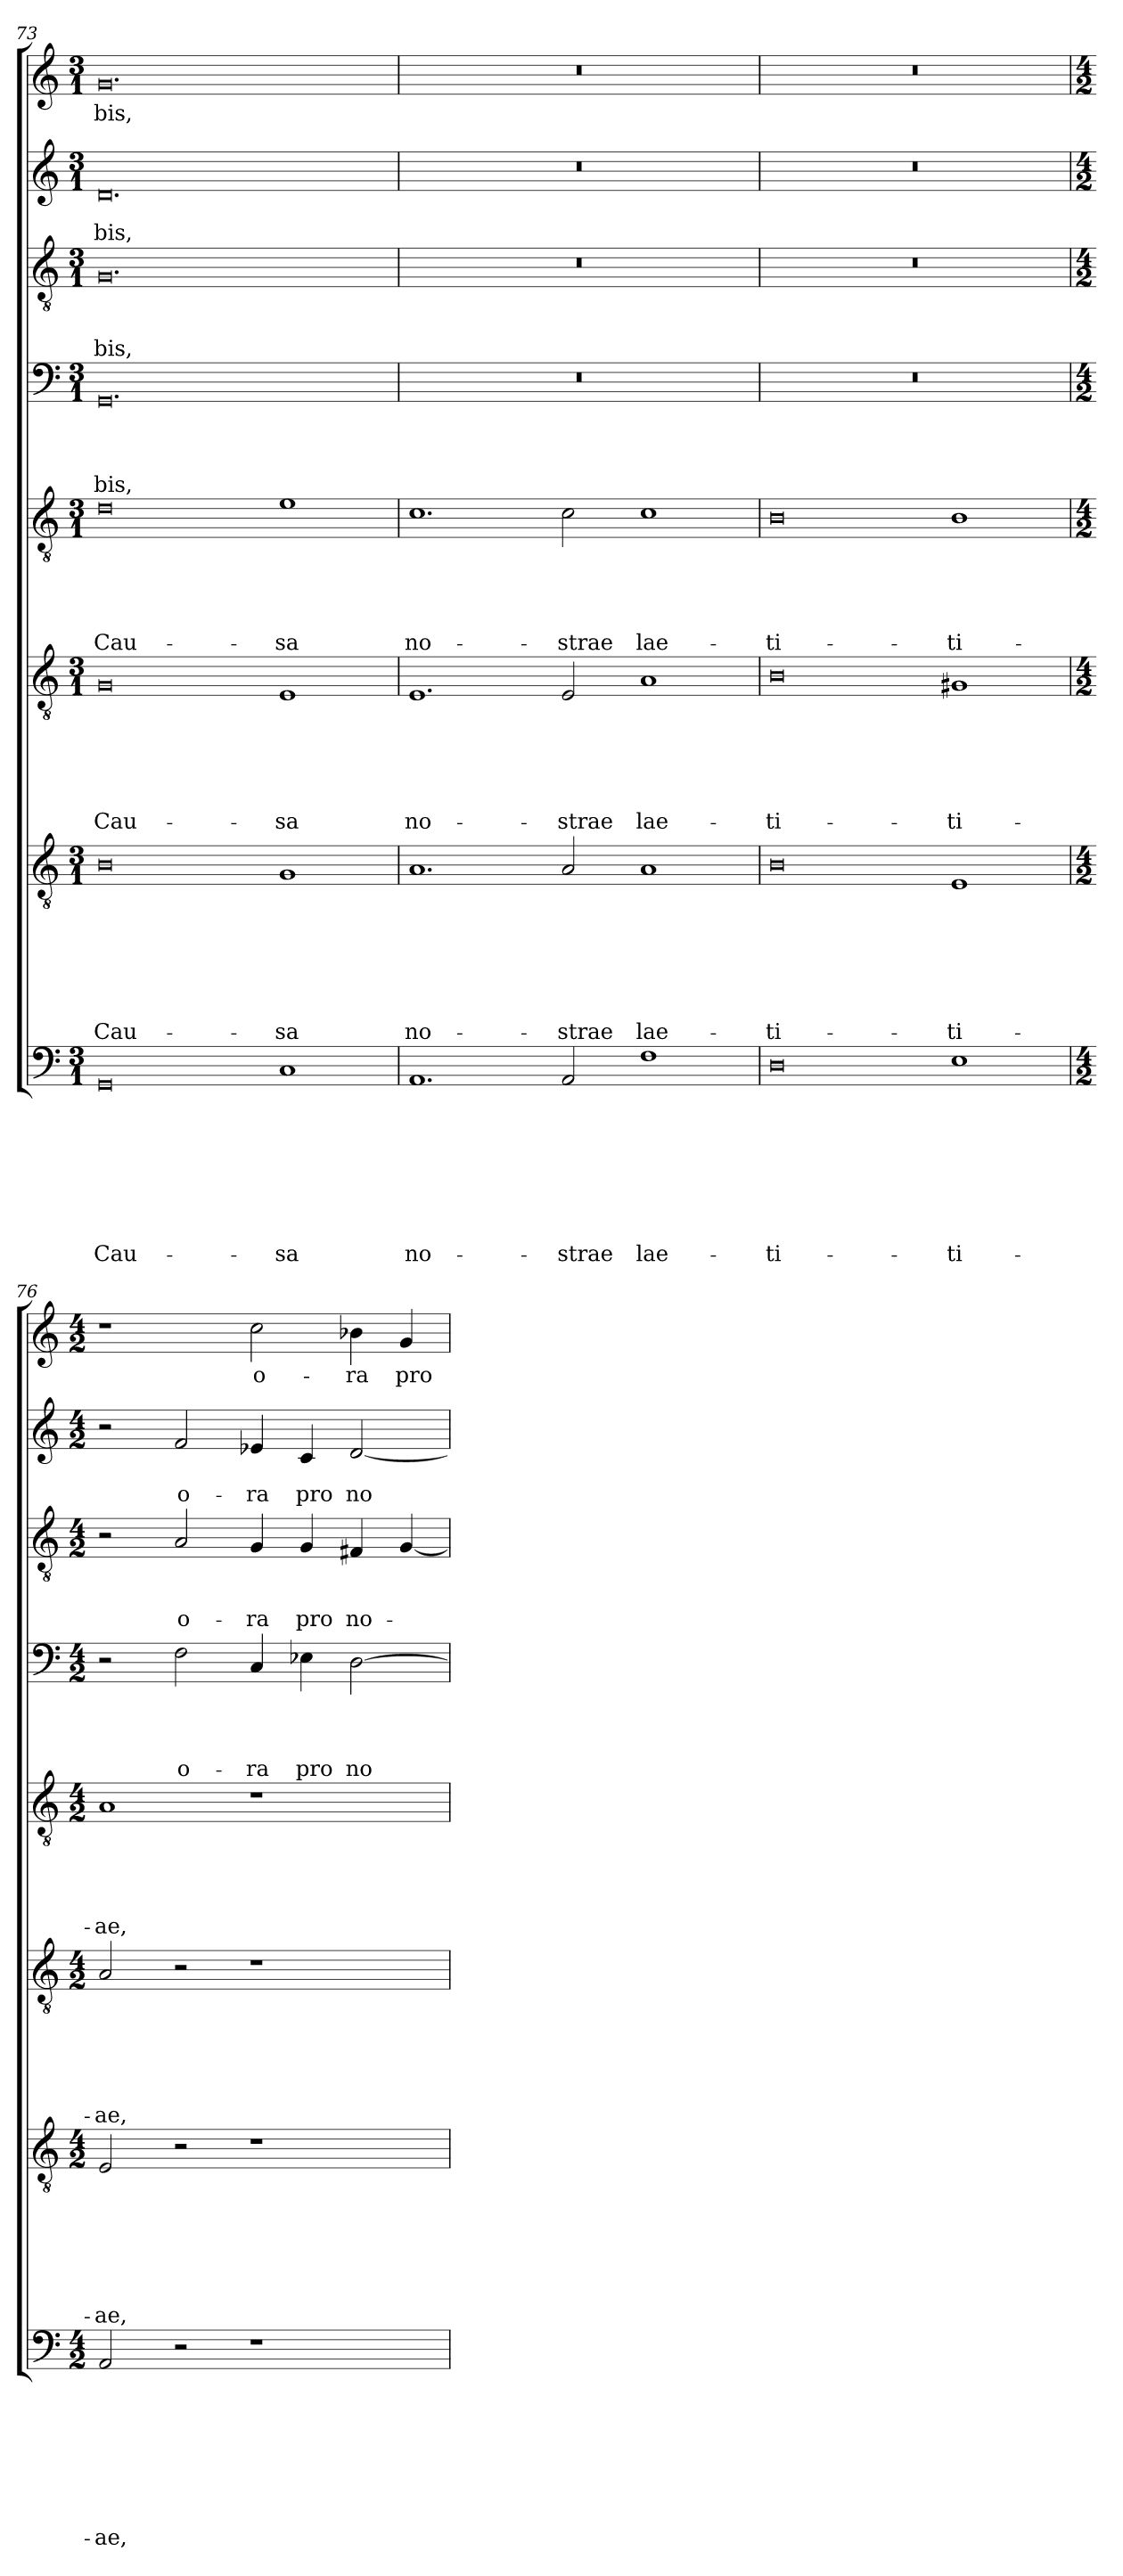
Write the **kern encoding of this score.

**kern	**text	**text	**text	**text	**text	**text	**text	**text	**kern	**text	**text	**text	**text	**text	**text	**text	**kern	**text	**text	**text	**text	**text	**text	**kern	**text	**text	**text	**text	**text	**kern	**text	**text	**text	**text	**kern	**text	**text	**text	**kern	**text	**text	**kern	**text
*part8	*part8	*part8	*part8	*part8	*part8	*part8	*part8	*part8	*part7	*part7	*part7	*part7	*part7	*part7	*part7	*part7	*part6	*part6	*part6	*part6	*part6	*part6	*part6	*part5	*part5	*part5	*part5	*part5	*part5	*part4	*part4	*part4	*part4	*part4	*part3	*part3	*part3	*part3	*part2	*part2	*part2	*part1	*part1
*staff8	*staff8	*staff8	*staff8	*staff8	*staff8	*staff8	*staff8	*staff8	*staff7	*staff7	*staff7	*staff7	*staff7	*staff7	*staff7	*staff7	*staff6	*staff6	*staff6	*staff6	*staff6	*staff6	*staff6	*staff5	*staff5	*staff5	*staff5	*staff5	*staff5	*staff4	*staff4	*staff4	*staff4	*staff4	*staff3	*staff3	*staff3	*staff3	*staff2	*staff2	*staff2	*staff1	*staff1
*clefF4	*	*	*	*	*	*	*	*	*clefGv2	*	*	*	*	*	*	*	*clefGv2	*	*	*	*	*	*	*clefGv2	*	*	*	*	*	*clefF4	*	*	*	*	*clefGv2	*	*	*	*clefG2	*	*	*clefG2	*
*k[]	*	*	*	*	*	*	*	*	*k[]	*	*	*	*	*	*	*	*k[]	*	*	*	*	*	*	*k[]	*	*	*	*	*	*k[]	*	*	*	*	*k[]	*	*	*	*k[]	*	*	*k[]	*
*a:	*	*	*	*	*	*	*	*	*a:	*	*	*	*	*	*	*	*a:	*	*	*	*	*	*	*a:	*	*	*	*	*	*a:	*	*	*	*	*a:	*	*	*	*a:	*	*	*a:	*
*M3/1	*	*	*	*	*	*	*	*	*M3/1	*	*	*	*	*	*	*	*M3/1	*	*	*	*	*	*	*M3/1	*	*	*	*	*	*M3/1	*	*	*	*	*M3/1	*	*	*	*M3/1	*	*	*M3/1	*
=73	=73	=73	=73	=73	=73	=73	=73	=73	=73	=73	=73	=73	=73	=73	=73	=73	=73	=73	=73	=73	=73	=73	=73	=73	=73	=73	=73	=73	=73	=73	=73	=73	=73	=73	=73	=73	=73	=73	=73	=73	=73	=73	=73
!	!	!	!	!	!	!	!	!LO:LY:b	!	!	!	!	!	!	!	!LO:LY:b	!	!	!	!	!	!	!LO:LY:b	!	!	!	!	!	!LO:LY:b	!	!	!	!	!LO:LY:b	!	!	!	!LO:LY:b	!	!	!LO:LY:b	!	!LO:LY:b
0GG	.	.	.	.	.	.	.	Cau-	0B	.	.	.	.	.	.	Cau-	0G	.	.	.	.	.	Cau-	0d	.	.	.	.	Cau-	0.GG	.	.	.	-bis,	0.G	.	.	-bis,	0.d	.	-bis,	0.g	-bis,
!	!	!	!	!	!	!	!	!LO:LY:b	!	!	!	!	!	!	!	!LO:LY:b	!	!	!	!	!	!	!LO:LY:b	!	!	!	!	!	!LO:LY:b	!	!	!	!	!	!	!	!	!	!	!	!	!	!
1C	.	.	.	.	.	.	.	-sa	1G	.	.	.	.	.	.	-sa	1E	.	.	.	.	.	-sa	1e	.	.	.	.	-sa	.	.	.	.	.	.	.	.	.	.	.	.	.	.
=74	=74	=74	=74	=74	=74	=74	=74	=74	=74	=74	=74	=74	=74	=74	=74	=74	=74	=74	=74	=74	=74	=74	=74	=74	=74	=74	=74	=74	=74	=74	=74	=74	=74	=74	=74	=74	=74	=74	=74	=74	=74	=74	=74
!	!	!	!	!	!	!	!	!LO:LY:b	!	!	!	!	!	!	!	!LO:LY:b	!	!	!	!	!	!	!LO:LY:b	!	!	!	!	!	!LO:LY:b	!	!	!	!	!	!	!	!	!	!	!	!	!	!
1.AA	.	.	.	.	.	.	.	no-	1.A	.	.	.	.	.	.	no-	1.E	.	.	.	.	.	no-	1.c	.	.	.	.	no-	0.r	.	.	.	.	0.r	.	.	.	0.r	.	.	0.r	.
!	!	!	!	!	!	!	!	!LO:LY:b	!	!	!	!	!	!	!	!LO:LY:b	!	!	!	!	!	!	!LO:LY:b	!	!	!	!	!	!LO:LY:b	!	!	!	!	!	!	!	!	!	!	!	!	!	!
2AA/	.	.	.	.	.	.	.	-strae	2A/	.	.	.	.	.	.	-strae	2E/	.	.	.	.	.	-strae	2c\	.	.	.	.	-strae	.	.	.	.	.	.	.	.	.	.	.	.	.	.
!	!	!	!	!	!	!	!	!LO:LY:b	!	!	!	!	!	!	!	!LO:LY:b	!	!	!	!	!	!	!LO:LY:b	!	!	!	!	!	!LO:LY:b	!	!	!	!	!	!	!	!	!	!	!	!	!	!
1F	.	.	.	.	.	.	.	lae-	1A	.	.	.	.	.	.	lae-	1A	.	.	.	.	.	lae-	1c	.	.	.	.	lae-	.	.	.	.	.	.	.	.	.	.	.	.	.	.
=75	=75	=75	=75	=75	=75	=75	=75	=75	=75	=75	=75	=75	=75	=75	=75	=75	=75	=75	=75	=75	=75	=75	=75	=75	=75	=75	=75	=75	=75	=75	=75	=75	=75	=75	=75	=75	=75	=75	=75	=75	=75	=75	=75
!	!	!	!	!	!	!	!	!LO:LY:b	!	!	!	!	!	!	!	!LO:LY:b	!	!	!	!	!	!	!LO:LY:b	!	!	!	!	!	!LO:LY:b	!	!	!	!	!	!	!	!	!	!	!	!	!	!
0D	.	.	.	.	.	.	.	-ti-	0B	.	.	.	.	.	.	-ti-	0B	.	.	.	.	.	-ti-	0B	.	.	.	.	-ti-	0.r	.	.	.	.	0.r	.	.	.	0.r	.	.	0.r	.
!	!	!	!	!	!	!	!	!LO:LY:b	!	!	!	!	!	!	!	!LO:LY:b	!	!	!	!	!	!	!LO:LY:b	!	!	!	!	!	!LO:LY:b	!	!	!	!	!	!	!	!	!	!	!	!	!	!
1E	.	.	.	.	.	.	.	-ti-	1E	.	.	.	.	.	.	-ti-	1G#X	.	.	.	.	.	-ti-	1B	.	.	.	.	-ti-	.	.	.	.	.	.	.	.	.	.	.	.	.	.
!!LO:LB:g=z
=76	=76	=76	=76	=76	=76	=76	=76	=76	=76	=76	=76	=76	=76	=76	=76	=76	=76	=76	=76	=76	=76	=76	=76	=76	=76	=76	=76	=76	=76	=76	=76	=76	=76	=76	=76	=76	=76	=76	=76	=76	=76	=76	=76
*M4/2	*	*	*	*	*	*	*	*	*M4/2	*	*	*	*	*	*	*	*M4/2	*	*	*	*	*	*	*M4/2	*	*	*	*	*	*M4/2	*	*	*	*	*M4/2	*	*	*	*M4/2	*	*	*M4/2	*
!	!	!	!	!	!	!	!	!LO:LY:b	!	!	!	!	!	!	!	!LO:LY:b	!	!	!	!	!	!	!LO:LY:b	!	!	!	!	!	!LO:LY:b	!	!	!	!	!	!	!	!	!	!	!	!	!	!
2AA/	.	.	.	.	.	.	.	-ae,	2E/	.	.	.	.	.	.	-ae,	2A/	.	.	.	.	.	-ae,	1A	.	.	.	.	-ae,	2r	.	.	.	.	2r	.	.	.	2r	.	.	1r	.
!	!	!	!	!	!	!	!	!	!	!	!	!	!	!	!	!	!	!	!	!	!	!	!	!	!	!	!	!	!	!	!	!	!	!LO:LY:b	!	!	!	!LO:LY:b	!	!	!LO:LY:b	!	!
2r	.	.	.	.	.	.	.	.	2r	.	.	.	.	.	.	.	2r	.	.	.	.	.	.	.	.	.	.	.	.	2F\	.	.	.	o-	2A/	.	.	o-	2f/	.	o-	.	.
!	!	!	!	!	!	!	!	!	!	!	!	!	!	!	!	!	!	!	!	!	!	!	!	!	!	!	!	!	!	!	!	!	!	!LO:LY:b	!	!	!	!LO:LY:b	!	!	!LO:LY:b	!	!LO:LY:b
1r	.	.	.	.	.	.	.	.	1r	.	.	.	.	.	.	.	1r	.	.	.	.	.	.	1r	.	.	.	.	.	4C/	.	.	.	-ra	4G/	.	.	-ra	4e-X/	.	-ra	2cc\	o-
!	!	!	!	!	!	!	!	!	!	!	!	!	!	!	!	!	!	!	!	!	!	!	!	!	!	!	!	!	!	!	!	!	!	!LO:LY:b	!	!	!	!LO:LY:b	!	!	!LO:LY:b	!	!
.	.	.	.	.	.	.	.	.	.	.	.	.	.	.	.	.	.	.	.	.	.	.	.	.	.	.	.	.	.	4E-X\	.	.	.	pro	4G/	.	.	pro	4c/	.	pro	.	.
!	!	!	!	!	!	!	!	!	!	!	!	!	!	!	!	!	!	!	!	!	!	!	!	!	!	!	!	!	!	!	!	!	!	!LO:LY:b	!	!	!	!LO:LY:b	!	!	!LO:LY:b	!	!LO:LY:b
.	.	.	.	.	.	.	.	.	.	.	.	.	.	.	.	.	.	.	.	.	.	.	.	.	.	.	.	.	.	[2D\	.	.	.	no-	4F#X/	.	.	no-	[2d/	.	no-	4b-X\	-ra
!	!	!	!	!	!	!	!	!	!	!	!	!	!	!	!	!	!	!	!	!	!	!	!	!	!	!	!	!	!	!	!	!	!	!	!	!	!	!	!	!	!	!	!LO:LY:b
.	.	.	.	.	.	.	.	.	.	.	.	.	.	.	.	.	.	.	.	.	.	.	.	.	.	.	.	.	.	.	.	.	.	.	[4G/	.	.	.	.	.	.	4g/	pro
=	=	=	=	=	=	=	=	=	=	=	=	=	=	=	=	=	=	=	=	=	=	=	=	=	=	=	=	=	=	=	=	=	=	=	=	=	=	=	=	=	=	=	=
*-	*-	*-	*-	*-	*-	*-	*-	*-	*-	*-	*-	*-	*-	*-	*-	*-	*-	*-	*-	*-	*-	*-	*-	*-	*-	*-	*-	*-	*-	*-	*-	*-	*-	*-	*-	*-	*-	*-	*-	*-	*-	*-	*-
